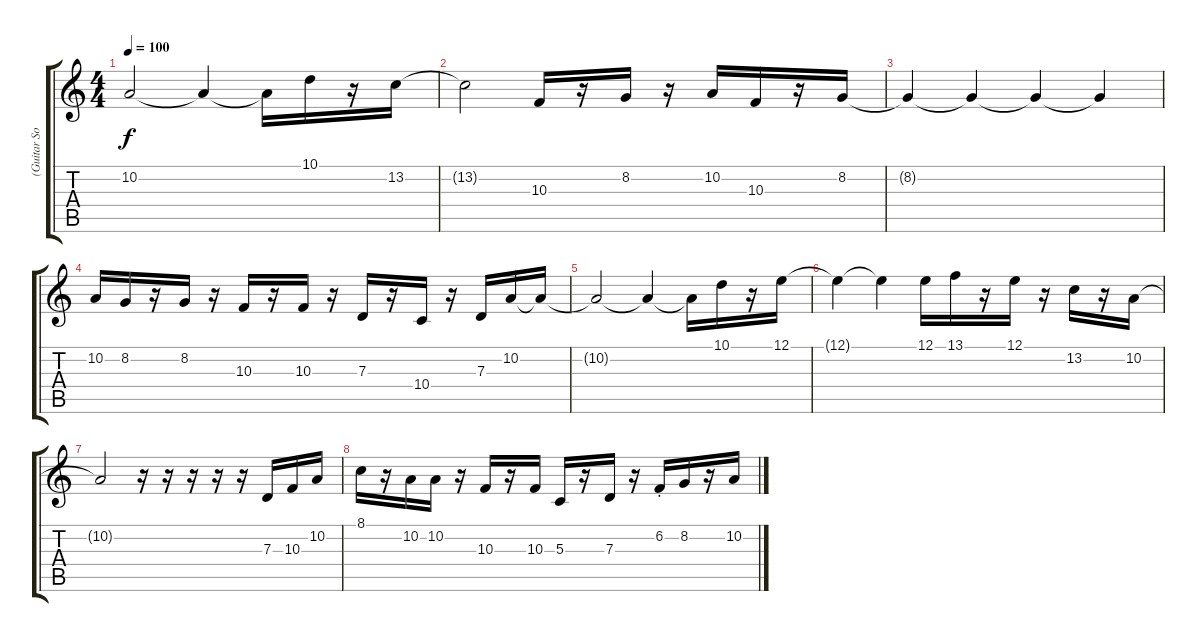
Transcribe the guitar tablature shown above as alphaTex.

\track ("(Guitar Solo Sound)" "(Guitar So") {instrument electricpiano1}
\staff {score tabs}
\tuning (E4 B3 G3 D3 A2 E2) {hide}
\ts (4 4)
\tempo 100
\clef g2
\ks c
10.2{t}.2{dy f} 10.2{t}.4 10.2{t}.16 10.1.16 r.16 13.2.16 |
13.2{t}.2 10.3.16 r.16 8.2.16 r.16 10.2.16 10.3.16 r.16 8.2.16 |
8.2{t}.4 8.2{t}.4 8.2{t}.4 8.2{t}.4 |
10.2.16 8.2.16 r.16 8.2.16 r.16 10.3.16 r.16 10.3.16 r.16 7.3.16 r.16 10.4.16 r.16 7.3.16 10.2.16 10.2{t}.16 |
10.2{t}.2 10.2{t}.4 10.2{t}.16 10.1.16 r.16 12.1.16 |
12.1{t}.4 12.1{t}.4 12.1.16 13.1.16 r.16 12.1.16 r.16 13.2.16 r.16 10.2.16 |
10.2{t}.2 r.16 r.16 r.16 r.16 r.16 7.3.16 10.3.16 10.2.16 |
8.1.16 r.16 10.2.16 10.2.16 r.16 10.3.16 r.16 10.3.16 5.3.16 r.16 7.3.16 r.16 6.2{st}.16 8.2.16 r.16 10.2.16
